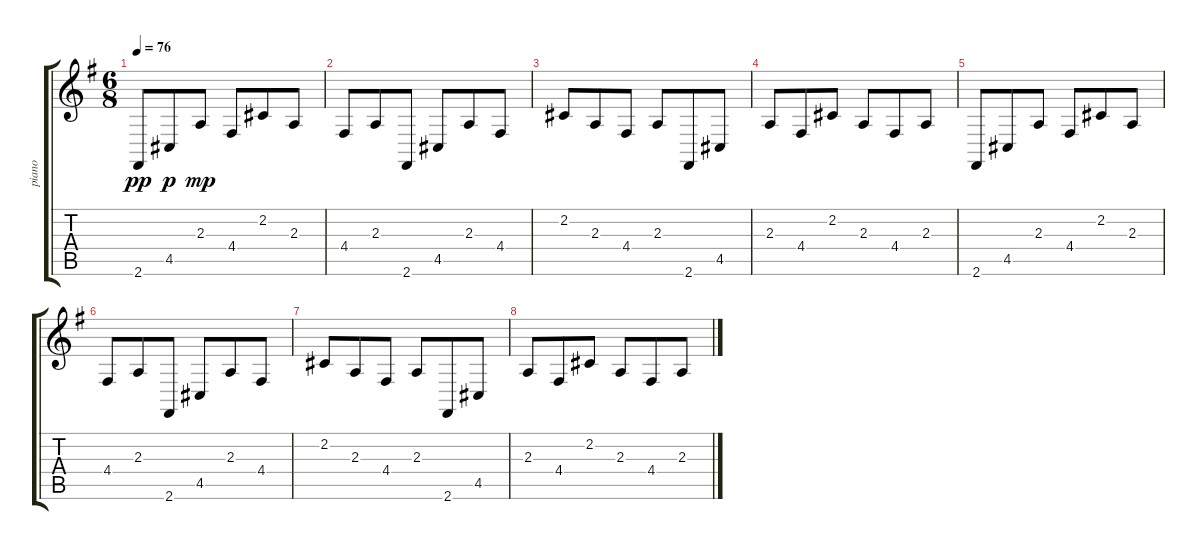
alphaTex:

\track ("piano" "piano") {instrument acousticgrandpiano}
\staff {score tabs}
\tuning (E4 B3 G3 D3 A2 E2) {hide}
\ts (6 8)
\tempo 76
\clef g2
\ks g
2.6.8{dy pp} 4.5.8{dy p} 2.3.8{dy mp} 4.4.8 2.2.8 2.3.8 |
4.4.8 2.3.8 2.6.8 4.5.8 2.3.8 4.4.8 |
2.2.8 2.3.8 4.4.8 2.3.8 2.6.8 4.5.8 |
2.3.8 4.4.8 2.2.8 2.3.8 4.4.8 2.3.8 |
2.6.8 4.5.8 2.3.8 4.4.8 2.2.8 2.3.8 |
4.4.8 2.3.8 2.6.8 4.5.8 2.3.8 4.4.8 |
2.2.8 2.3.8 4.4.8 2.3.8 2.6.8 4.5.8 |
2.3.8 4.4.8 2.2.8 2.3.8 4.4.8 2.3.8
